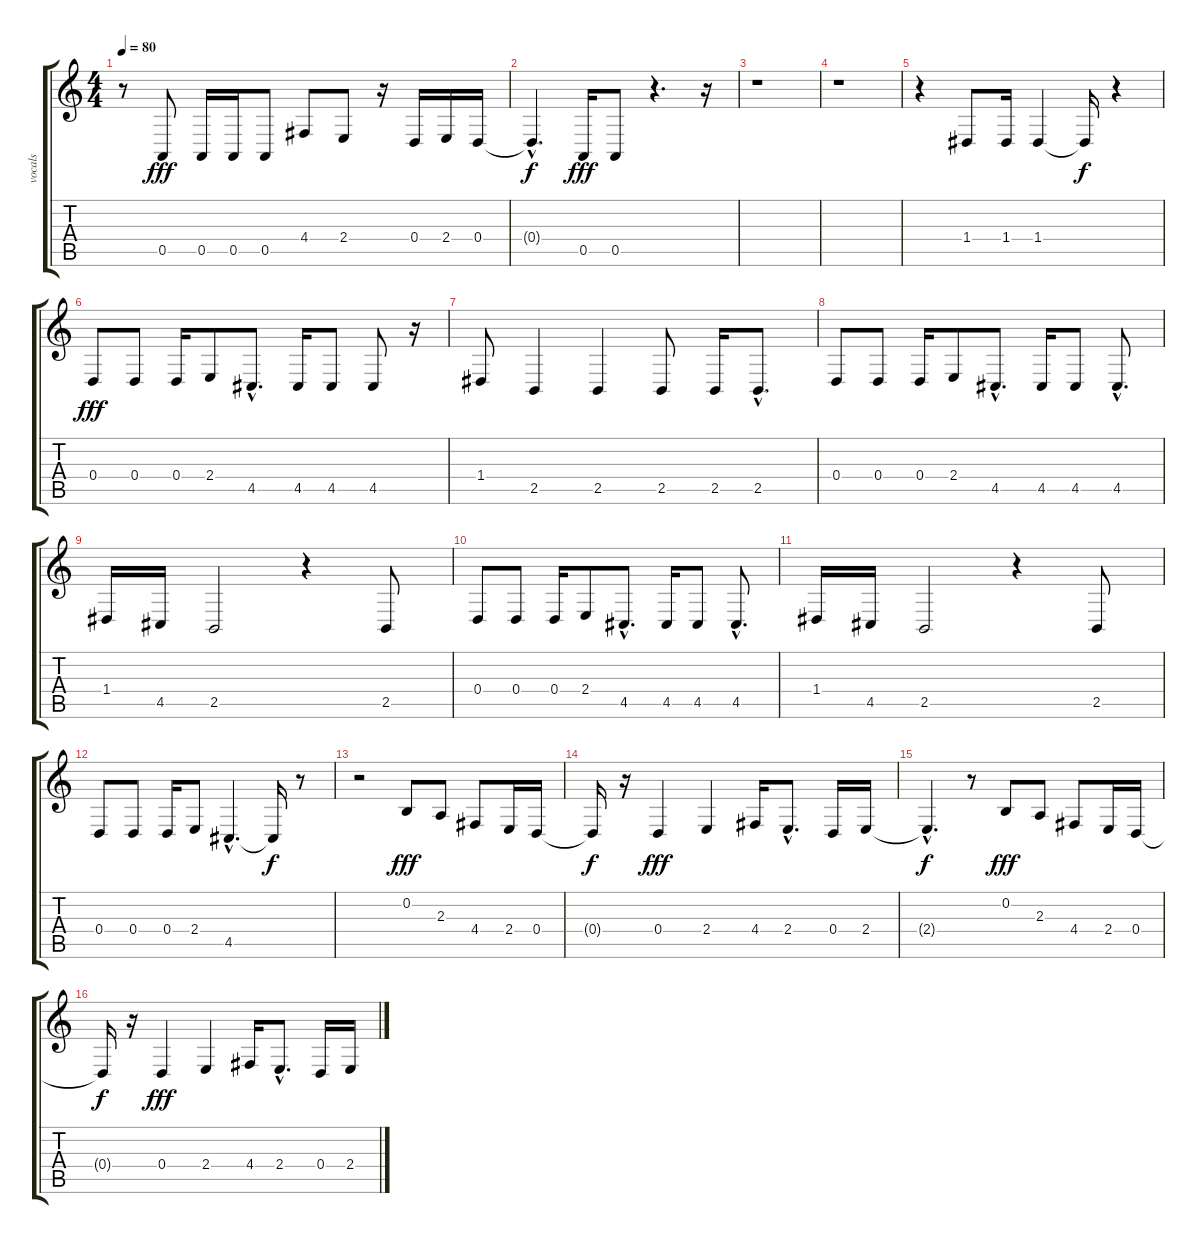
\track ("vocals" "vocals") {instrument koto}
\staff {score tabs}
\tuning (E4 B3 G3 D3 A2 E2) {hide}
\ts (4 4)
\tempo 80
\clef g2
\ks c
r.8{dy fff} 0.5.8 0.5.16 0.5.16 0.5.8 4.4.8 2.4.8 r.16 0.4.16 2.4.16 0.4.16 |
0.4{hac t}.4{d dy f} 0.5.16{dy fff} 0.5.8 r.4{d} r.16 |
r.1 |
r.1 |
r.4 1.4.8 1.4.16 1.4.4 1.4{t}.16{dy f} r.4 |
0.4.8{dy fff} 0.4.8 0.4.16 2.4.8 4.5{hac}.8{d} 4.5.16 4.5.8 4.5.8 r.16 |
1.4.8 2.5.4 2.5.4 2.5.8 2.5.16 2.5{hac}.8{d} |
0.4.8 0.4.8 0.4.16 2.4.8 4.5{hac}.8{d} 4.5.16 4.5.8 4.5{hac}.8{d} |
1.4.16 4.5.16 2.5.2 r.4 2.5.8 |
0.4.8 0.4.8 0.4.16 2.4.8 4.5{hac}.8{d} 4.5.16 4.5.8 4.5{hac}.8{d} |
1.4.16 4.5.16 2.5.2 r.4 2.5.8 |
0.4.8 0.4.8 0.4.16 2.4.8 4.5{hac}.4{d} 4.5{t}.16{dy f} r.8 |
r.2 0.2.8{dy fff} 2.3.8 4.4.8 2.4.16 0.4.16 |
0.4{t}.16{dy f} r.16 0.4.4{dy fff} 2.4.4 4.4.16 2.4{hac}.8{d} 0.4.16 2.4.16 |
2.4{hac t}.4{d dy f} r.8 0.2.8{dy fff} 2.3.8 4.4.8 2.4.16 0.4.16 |
0.4{t}.16{dy f} r.16 0.4.4{dy fff} 2.4.4 4.4.16 2.4{hac}.8{d} 0.4.16 2.4.16
